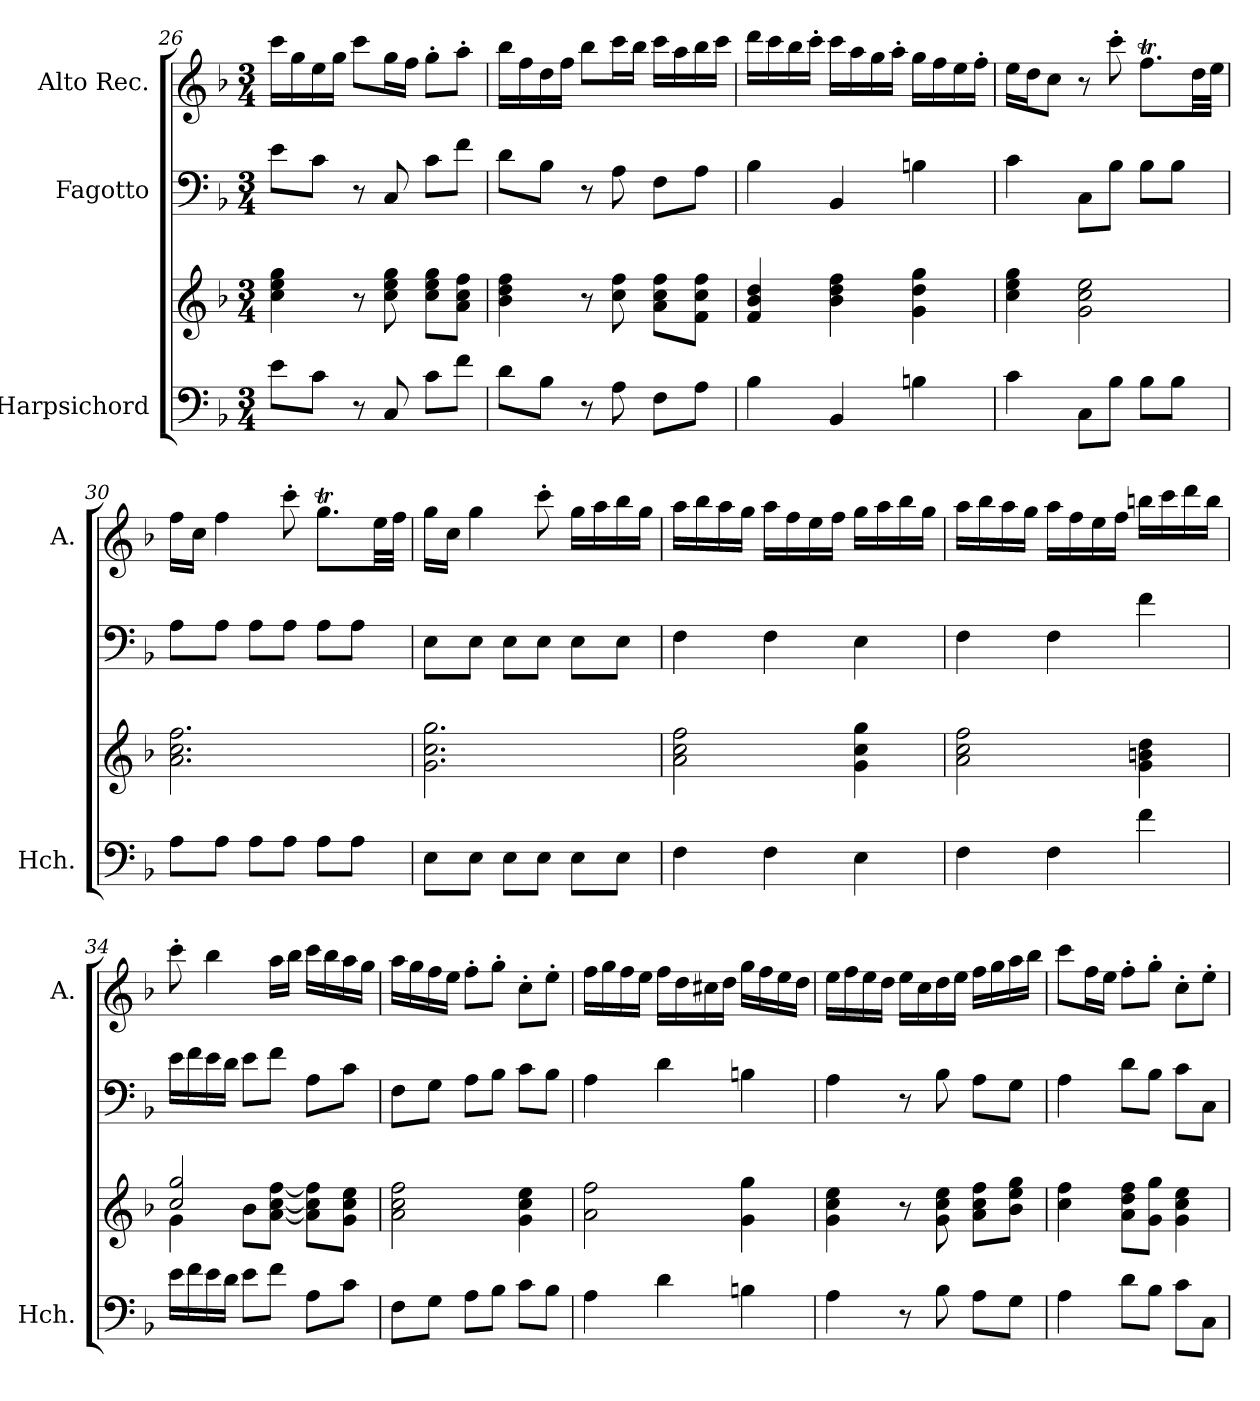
**kern	**kern	**kern	**kern
*part3	*part3	*part2	*part1
*staff4	*staff3	*staff2	*staff1
*I"Harpsichord	*	*I"Fagotto	*I"Alto Rec.
*I'Hch.	*	*	*I'A.
*clefF4	*clefG2	*clefF4	*clefG2
*k[b-]	*k[b-]	*k[b-]	*k[b-]
*M3/4	*M3/4	*M3/4	*M3/4
=26	=26	=26	=26
8e\L	4cc\ 4ee\ 4gg\	8e\L	16ccc\LL
.	.	.	16gg\
8c\J	.	8c\J	16ee\
.	.	.	16gg\JJ
8r	8r	8r	8ccc\L
8C/	8cc\ 8ee\ 8gg\	8C/	16gg\L
.	.	.	16ff\JJ
8c\L	8cc\ 8ee\ 8gg\L	8c\L	8gg'\L
8f\J	8a\ 8cc\ 8ff\J	8f\J	8aa'\J
!!LO:LB:g=z
=27	=27	=27	=27
8d\L	4b-\ 4dd\ 4ff\	8d\L	16bb-\LL
.	.	.	16ff\
8B-\J	.	8B-\J	16dd\
.	.	.	16ff\JJ
8r	8r	8r	8bb-\L
8A\	8cc\ 8ff\	8A\	16ccc\L
.	.	.	16bb-\JJ
8F\L	8a\ 8cc\ 8ff\L	8F\L	16ccc\LL
.	.	.	16aa\
8A\J	8f\ 8cc\ 8ff\J	8A\J	16bb-\
.	.	.	16ccc\JJ
=28	=28	=28	=28
4B-\	4f/ 4b-/ 4dd/	4B-\	16ddd\LL
.	.	.	16ccc\
.	.	.	16bb-\
.	.	.	16ccc'\JJ
4BB-/	4b-\ 4dd\ 4ff\	4BB-/	16ccc\LL
.	.	.	16aa\
.	.	.	16gg\
.	.	.	16aa'\JJ
4Bn\	4g\ 4dd\ 4gg\	4Bn\	16gg\LL
.	.	.	16ff\
.	.	.	16ee\
.	.	.	16ff'\JJ
=29	=29	=29	=29
4c\	4cc\ 4ee\ 4gg\	4c\	16ee\LL
.	.	.	16dd\J
.	.	.	8cc\J
8C\L	2g\ 2cc\ 2ee\	8C\L	8r
8B-\J	.	8B-\J	8ccc'\
8B-\L	.	8B-\L	8.ffT\L
8B-\J	.	8B-\J	.
.	.	.	32dd\LL
.	.	.	32ee\JJJ
=30	=30	=30	=30
8A\L	2.a\ 2.cc\ 2.ff\	8A\L	16ff\LL
.	.	.	16cc\JJ
8A\J	.	8A\J	4ff\
8A\L	.	8A\L	.
8A\J	.	8A\J	8ccc'\
8A\L	.	8A\L	8.ggT\L
8A\J	.	8A\J	.
.	.	.	32ee\LL
.	.	.	32ff\JJJ
=31	=31	=31	=31
8E\L	2.g\ 2.cc\ 2.gg\	8E\L	16gg\LL
.	.	.	16cc\JJ
8E\J	.	8E\J	4gg\
8E\L	.	8E\L	.
8E\J	.	8E\J	8ccc'\
8E\L	.	8E\L	16gg\LL
.	.	.	16aa\
8E\J	.	8E\J	16bb-\
.	.	.	16gg\JJ
=32	=32	=32	=32
4F\	2a\ 2cc\ 2ff\	4F\	16aa\LL
.	.	.	16bb-\
.	.	.	16aa\
.	.	.	16gg\JJ
4F\	.	4F\	16aa\LL
.	.	.	16ff\
.	.	.	16ee\
.	.	.	16ff\JJ
4E\	4g\ 4cc\ 4gg\	4E\	16gg\LL
.	.	.	16aa\
.	.	.	16bb-\
.	.	.	16gg\JJ
=33	=33	=33	=33
4F\	2a\ 2cc\ 2ff\	4F\	16aa\LL
.	.	.	16bb-\
.	.	.	16aa\
.	.	.	16gg\JJ
4F\	.	4F\	16aa\LL
.	.	.	16ff\
.	.	.	16ee\
.	.	.	16ff\JJ
4f\	4g\ 4bn\ 4dd\	4f\	16bbn\LL
.	.	.	16ccc\
.	.	.	16ddd\
.	.	.	16bb\JJ
!!LO:LB:g=z
=34	=34	=34	=34
*	*^	*	*
16e\LL	2cc/ 2gg/	4g\	16e\LL	8ccc'\
16f\	.	.	16f\	.
16e\	.	.	16e\	4bb-\
16d\JJ	.	.	16d\JJ	.
8e\L	.	8b-\L	8e\L	.
8f\J	.	[8a\ [8cc\ [8ff\J	8f\J	16aa\LL
.	.	.	.	16bb-\JJ
8A\L	4rddyy	8a\] 8cc\] 8ff\]L	8A\L	16ccc\LL
.	.	.	.	16bb-\
8c\J	.	8g\ 8cc\ 8ee\J	8c\J	16aa\
.	.	.	.	16gg\JJ
*	*v	*v	*	*
=35	=35	=35	=35
8F\L	2a\ 2cc\ 2ff\	8F\L	16aa\LL
.	.	.	16gg\
8G\J	.	8G\J	16ff\
.	.	.	16ee\JJ
8A\L	.	8A\L	8ff'\L
8B-\J	.	8B-\J	8gg'\J
8c\L	4g\ 4cc\ 4ee\	8c\L	8cc'\L
8B-\J	.	8B-\J	8ee'\J
=36	=36	=36	=36
4A\	2a\ 2ff\	4A\	16ff\LL
.	.	.	16gg\
.	.	.	16ff\
.	.	.	16ee\JJ
4d\	.	4d\	16ff\LL
.	.	.	16dd\
.	.	.	16cc#X\
.	.	.	16dd\JJ
4Bn\	4g\ 4gg\	4Bn\	16gg\LL
.	.	.	16ff\
.	.	.	16ee\
.	.	.	16dd\JJ
=37	=37	=37	=37
4A\	4g\ 4cc\ 4ee\	4A\	16ee\LL
.	.	.	16ff\
.	.	.	16ee\
.	.	.	16dd\JJ
8r	8r	8r	16ee\LL
.	.	.	16cc\
8B-\	8g\ 8cc\ 8ee\	8B-\	16dd\
.	.	.	16ee\JJ
8A\L	8a\ 8cc\ 8ff\L	8A\L	16ff\LL
.	.	.	16gg\
8G\J	8b-\ 8ee\ 8gg\J	8G\J	16aa\
.	.	.	16bb-\JJ
=38	=38	=38	=38
4A\	4cc\ 4ff\	4A\	8ccc\L
.	.	.	16ff\L
.	.	.	16ee\JJ
8d\L	8a\ 8dd\ 8ff\L	8d\L	8ff'\L
8B-\J	8g\ 8gg\J	8B-\J	8gg'\J
8c\L	4g\ 4cc\ 4ee\	8c\L	8cc'\L
8C\J	.	8C\J	8ee'\J
=	=	=	=
*-	*-	*-	*-
